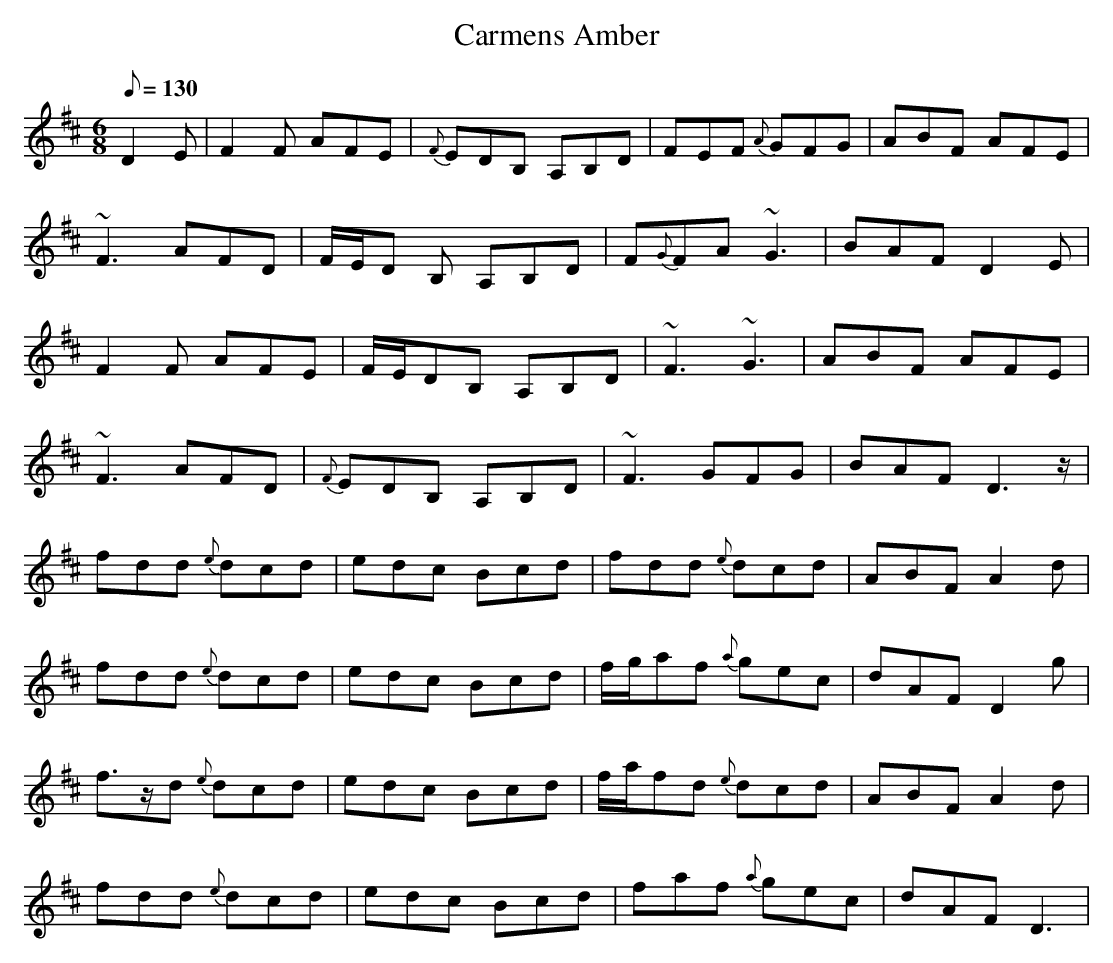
X:1
T:Carmens Amber
M:6/8
Q:130
K:D
D2E|F2F AFE|{F}EDB, A,B,D|FEF {A}GFG|ABF AFE|
~F3 AFD|F/2E/2D B, A,B,D|F{G}FA ~G3|BAF D2E|
F2F AFE|F/2E/2DB, A,B,D|~F3 ~G3|ABF AFE|
~F3 AFD|{F}EDB, A,B,D|~F3 GFG|BAF D2>z|
fdd {e}dcd|edc Bcd|fdd {e}dcd|ABF A2d|
fdd {e}dcd|edc Bcd|f/2g/2af {a}gec|dAF D2g|
f>zd {e}dcd|edc Bcd|f/2a/2fd {e}dcd|ABF A2d|
fdd {e}dcd|edc Bcd|faf {a}gec|dAF D3|
